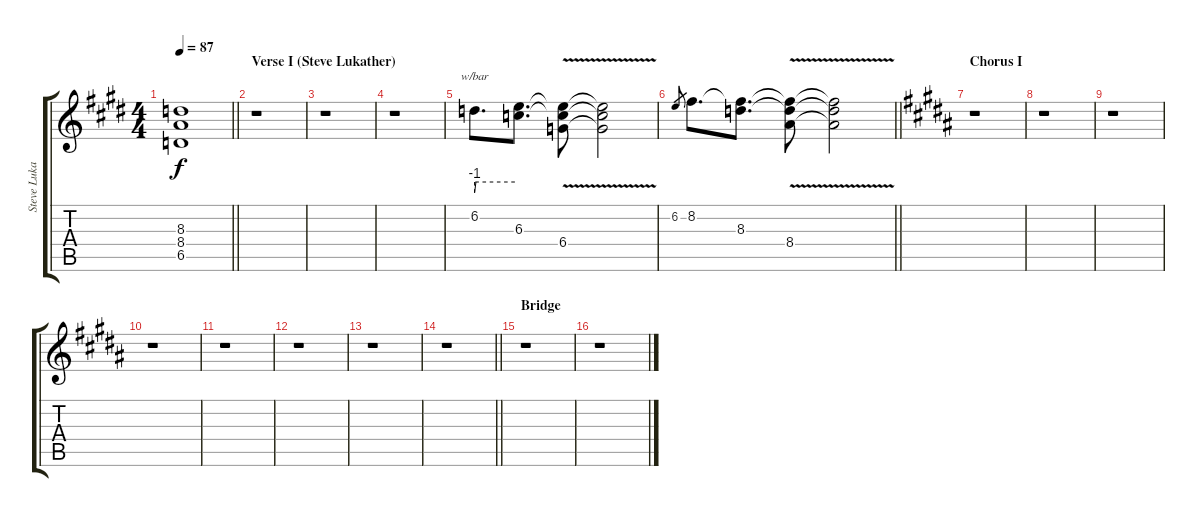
\track ("Steve Lukather (Overdiven Guitar)" "Steve Luka") {instrument overdrivenguitar}
\staff {score tabs}
\tuning (Eb4 Bb3 Gb3 Db3 Ab2 Eb2) {hide}
\ts (4 4)
\tempo 87
\clef g2
\barLineRight lightlight
\ks e
(8.3 8.4 6.5).1{dy f} |
\section ("" "Verse I (Steve Lukather)")
r.1 |
r.1 |
r.1 |
6.2.8{d tbe (custom default 0 -4 2 0 60 0)} (6.2{t} 6.3).8{d} (6.2{t} 6.3{t} 6.4{v}).8 (6.2{t} 6.3{t} 6.4{t}).2 |
\barLineRight lightlight
6.2.8{gr} 8.2.8{d} (8.2{t} 8.3).8{d} (8.2{t} 8.3{t} 8.4{v}).8 (8.2{t} 8.3{t} 8.4{t}).2 |
\section ("" "Chorus I")
\ks b
r.1 |
r.1 |
r.1 |
r.1 |
r.1 |
r.1 |
r.1 |
\barLineRight lightlight
r.1 |
\section ("" "Bridge")
r.1 |
r.1
